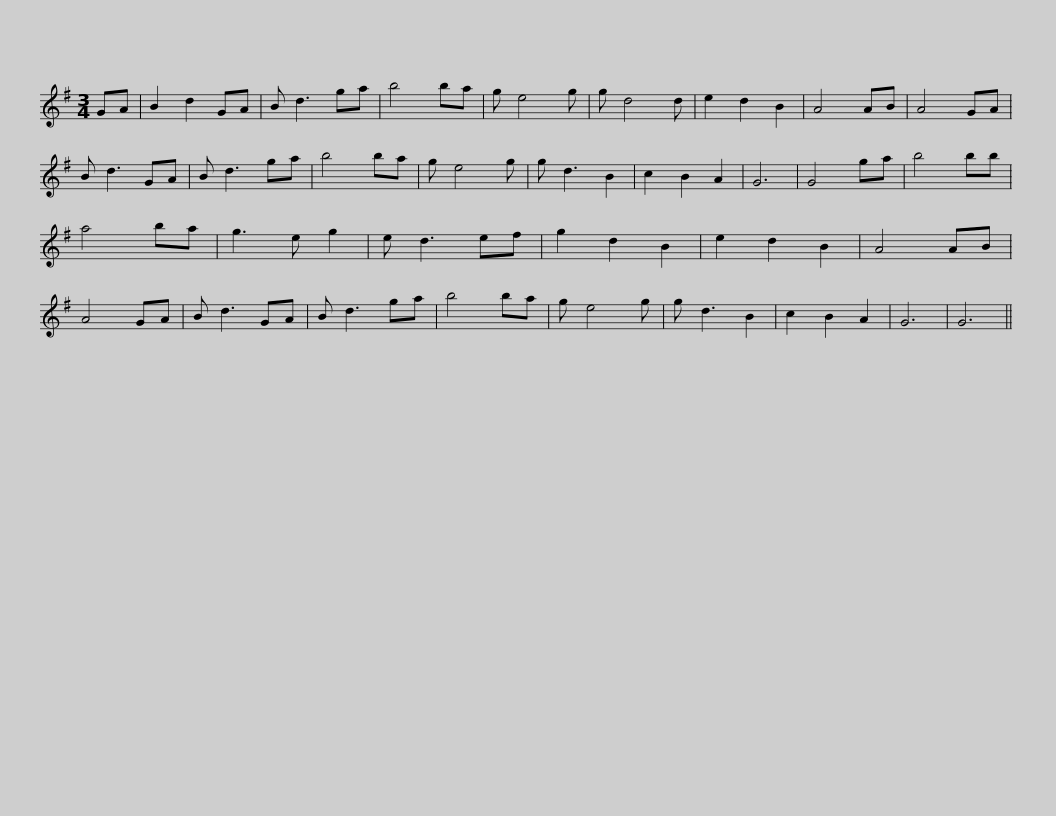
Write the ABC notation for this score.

X:1
L:1/8
M:3/4
I:linebreak $
K:G
V:1 treble
V:1
 GA | B2 d2 GA | B d3 ga | b4 ba | g e4 g | %5
 g d4 d | e2 d2 B2 | A4 AB | A4 GA | B d3 GA | %10
 B d3 ga |$ b4 ba | g e4 g | g d3 B2 | c2 B2 A2 | %15
 G6 | G4 ga | b4 bb | a4 ba | g3 e g2 | %20
 e d3 ef | g2 d2 B2 | e2 d2 B2 |$ A4 AB | A4 GA | %25
 B d3 GA | B d3 ga | b4 ba | g e4 g | g d3 B2 | %30
 c2 B2 A2 | G6 | G6 || %33
